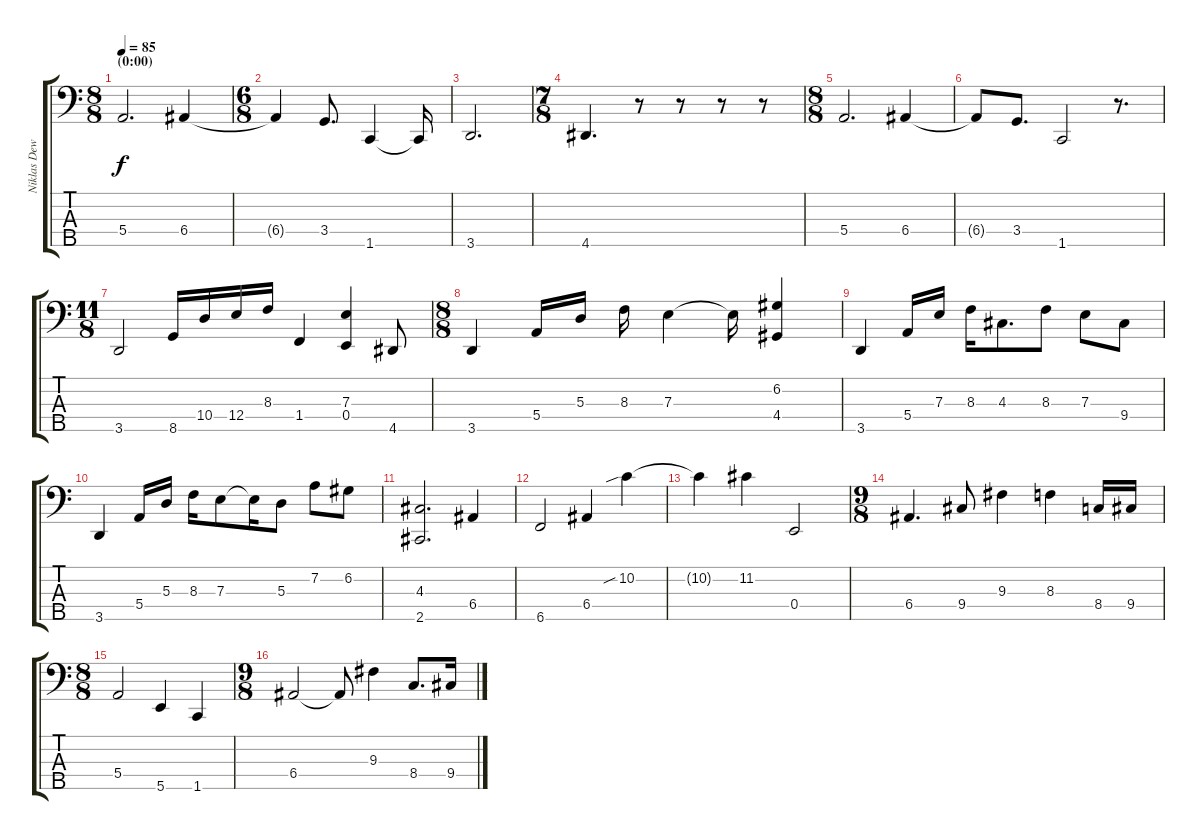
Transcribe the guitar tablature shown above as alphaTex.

\track ("Niklas Dewerud" "Niklas Dew") {instrument electricbassfinger}
\staff {score tabs}
\tuning (G2 D2 A1 E1 B0) {hide}
\ts (8 8)
\section ("" "(0:00)")
\tempo 85
\clef f4
\ks c
5.4.2{d dy f instrument electricbassfinger} 6.4.4 |
\ts (6 8)
6.4{t}.4 3.4.8{d} 1.5.4 1.5{t}.16 |
3.5.2{d} |
\ts (7 8)
4.5.4{d} r.8 r.8 r.8 r.8 |
\ts (8 8)
5.4.2{d} 6.4.4 |
6.4{t}.8 3.4.8{d} 1.5.2 r.8{d} |
\ts (11 8)
3.5.2 8.5.16 10.4.16 12.4.16 8.3.16 1.4.4 (7.3 0.4).4 4.5.8 |
\ts (8 8)
3.5.4 5.4.16 5.3.16 8.3.16 7.3.4 7.3{t}.16 (6.2 4.4).4 |
3.5.4 5.4.16 7.3.16 8.3.16 4.3.8{d} 8.3.8 7.3.8 9.4.8 |
3.5.4 5.4.16 5.3.16 8.3.16 7.3.8 7.3{t}.16 5.3.8 7.2.8 6.2.8 |
(4.3 2.5).2{d} 6.4.4 |
6.5.2 6.4.4 10.2{sib}.4 |
10.2{t}.4 11.2.4 0.4.2 |
\ts (9 8)
6.4.4{d} 9.4.8 9.3.4 8.3.4 8.4.16 9.4.16 |
\ts (8 8)
5.4.2 5.5.4 1.5.4 |
\ts (9 8)
6.4.2 6.4{t}.8 9.3.4 8.4.8{d} 9.4.16
